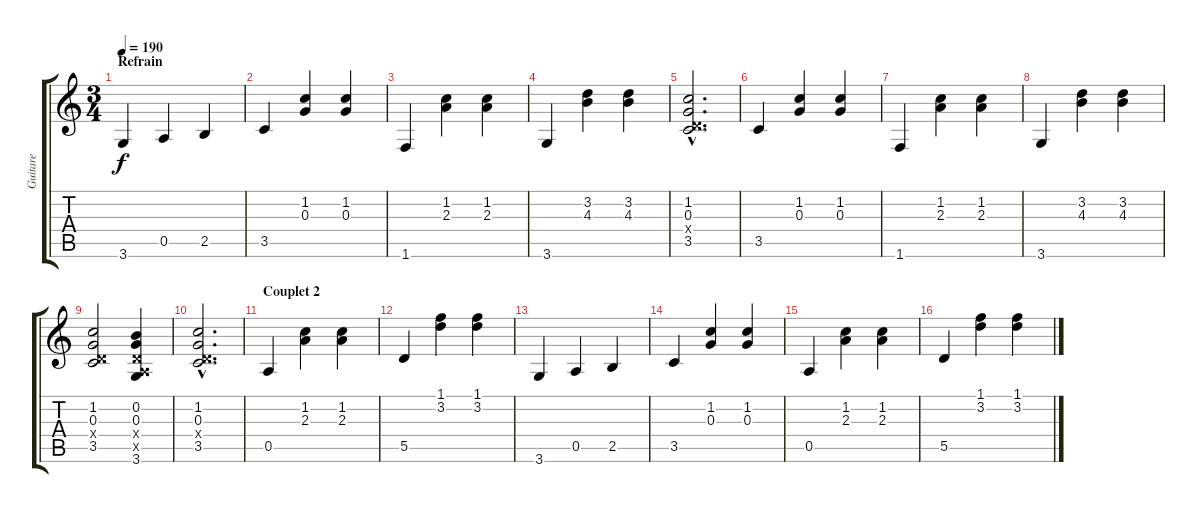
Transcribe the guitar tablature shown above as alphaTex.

\track ("Guitare" "Guitare") {instrument acousticguitarnylon}
\staff {score tabs}
\tuning (E4 B3 G3 D3 A2 E2) {hide}
\ts (3 4)
\section ("" "Refrain")
\tempo 190
\clef g2
\ks c
3.6.4{dy f} 0.5.4 2.5.4 |
3.5.4 (1.2 0.3).4 (1.2 0.3).4 |
1.6.4 (1.2 2.3).4 (1.2 2.3).4 |
3.6.4 (3.2 4.3).4 (3.2 4.3).4 |
(1.2{hac} 0.3{hac} 0.4{hac x} 3.5{hac}).2{d} |
3.5.4 (1.2 0.3).4 (1.2 0.3).4 |
1.6.4 (1.2 2.3).4 (1.2 2.3).4 |
3.6.4 (3.2 4.3).4 (3.2 4.3).4 |
(1.2 0.3 0.4{x} 3.5).2 (0.2 0.3 0.4{x} 0.5{x} 3.6).4 |
(1.2{hac} 0.3{hac} 0.4{hac x} 3.5{hac}).2{d} |
\section ("" "Couplet 2")
0.5.4 (1.2 2.3).4 (1.2 2.3).4 |
5.5.4 (1.1 3.2).4 (1.1 3.2).4 |
3.6.4 0.5.4 2.5.4 |
3.5.4 (1.2 0.3).4 (1.2 0.3).4 |
0.5.4 (1.2 2.3).4 (1.2 2.3).4 |
5.5.4 (1.1 3.2).4 (1.1 3.2).4
